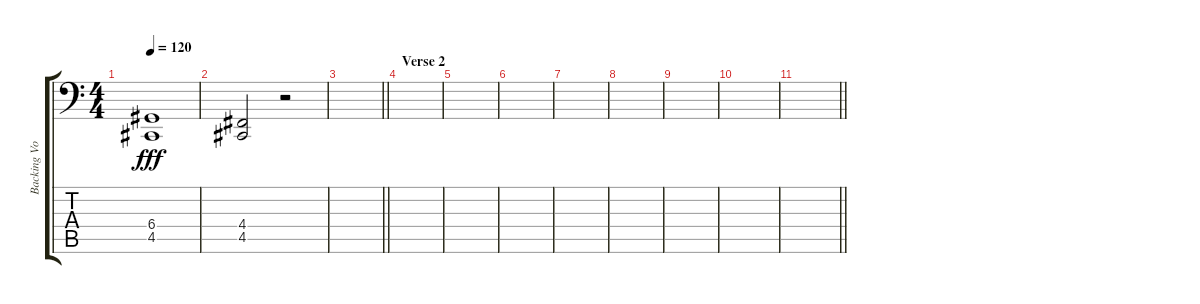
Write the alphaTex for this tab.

\track ("Backing Vocals (Joel, Felix)" "Backing Vo") {instrument lead2sawtooth}
\staff {score tabs}
\tuning (E3 B2 G2 D2 A1 E1) {hide}
\ts (4 4)
\tempo 120
\clef f4
\ks c
(6.4 4.5).1{dy fff} |
(4.4 4.5).2 r.2 |
\barLineRight lightlight
|
\section ("" "Verse 2")
|
|
|
|
|
|
|
\barLineRight lightlight
